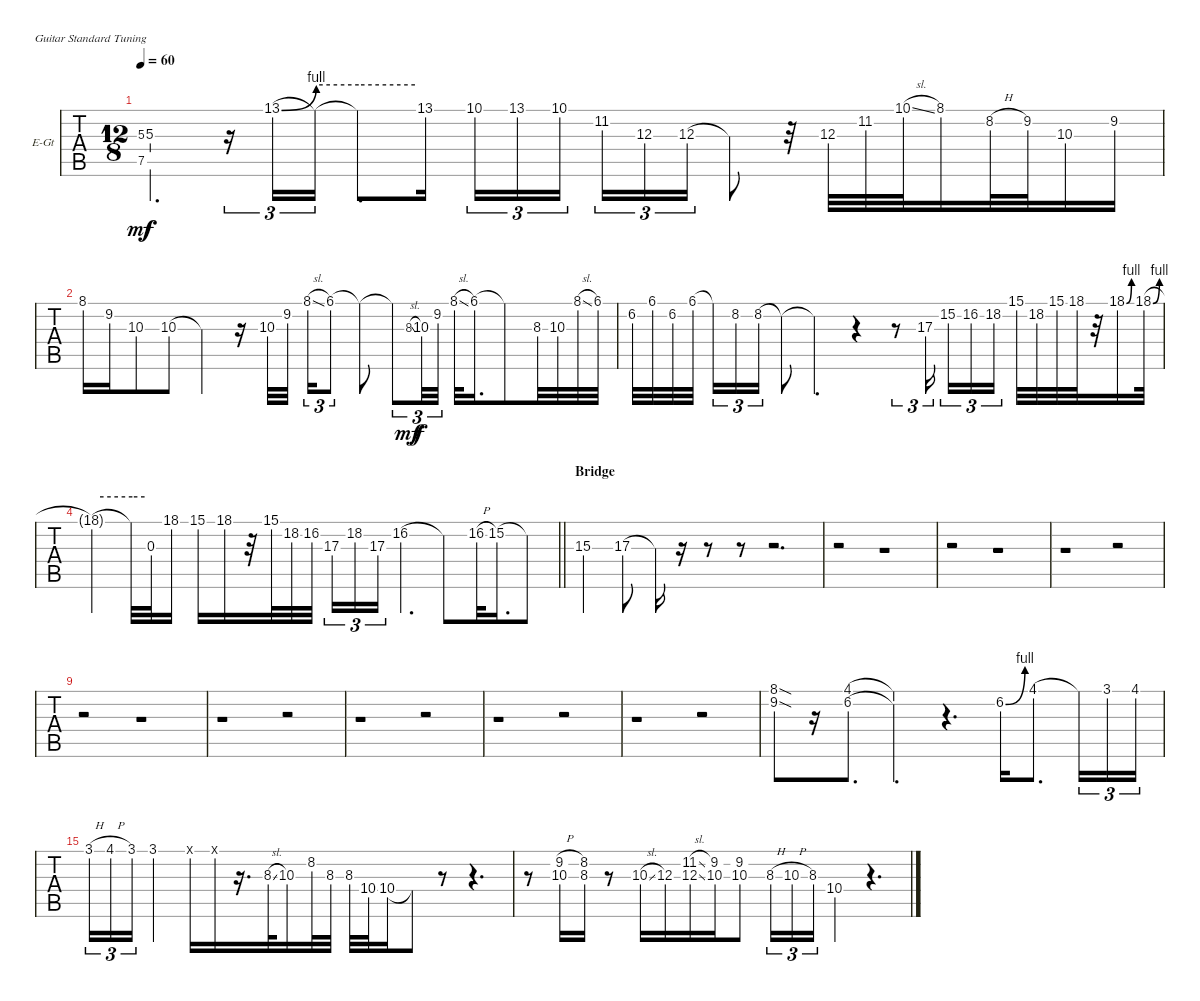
\bracketExtendMode nobrackets
\firstSystemTrackNameOrientation horizontal
\otherSystemsTrackNameOrientation horizontal
\defaultBarNumberDisplay FirstOfSystem
\track ("solo" "E-Gt") {instrument overdrivenguitar}
\staff {tabs}
\tuning (E4 B3 G3 D3 A2 E2)
\ts (12 8)
\tempo 60
\clef g2
\ks cminor
(5.3 7.5).8{gr dy mf} 5.3.4{d dy f} r.16{tu (3 2)} 13.1{be (bend 0 0 60 4)}.16{tu (3 2) ot 8va} 13.1{be (hold 0 4 60 4) t}.16{tu (3 2) ot 8va} 13.1{be (hold 0 4 60 4) t}.8{d ot 8va} 13.1.16{ot 8va} 10.1.16{tu (3 2) ot 8va} 13.1.16{tu (3 2) ot 8va} 10.1.16{tu (3 2) ot 8va} 11.2.16{tu (3 2) ot 8va} 12.3.16{tu (3 2) ot 8va} 12.3.16{tu (3 2) ot 8va} 12.3{t}.8{ot 8va} r.32 12.3.32{ot 8va} 11.2.32{ot 8va} 10.1{sl}.32{ot 8va} 8.1.16{ot 8va} 8.2{h}.32{ot 8va} 9.2.32{ot 8va} 10.3.16{ot 8va} 9.2.16{ot 8va} |
8.1.16{ot 8va} 9.2.16{ot 8va} 10.3.8{ot 8va} 10.3.8{ot 8va} 10.3{t}.4{ot 8va} r.16 10.3.32 9.2.32 8.1{sl}.16{tu (3 2)} 6.1.8{tu (3 2)} 6.1{t}.8 6.1{t}.8{tu (3 2)} 8.3{sl}.8{gr dy mf} 10.3.32{tu (3 2) dy f} 9.2.32{tu (3 2)} 8.1{sl}.32 6.1.16{d} 6.1{t}.8 8.3.32 10.3.32 8.1{sl}.32 6.1.32 |
6.2.32 6.1.32 6.2.32 6.1.32 6.1{t}.16{tu (3 2)} 8.2.16{tu (3 2)} 8.2.16{tu (3 2)} 8.2{t}.8 8.2{t}.4{d} r.4 r.8{tu (3 2)} 17.3.16{tu (3 2) ot 8va} 15.2.16{tu (3 2) ot 8va} 16.2.16{tu (3 2) ot 8va} 18.2.16{tu (3 2) ot 8va} 15.1.32{ot 8va} 18.2.32{ot 8va} 15.1.32{ot 8va} 18.1.32{ot 8va} r.32 18.1{be (bend 0 0 60 4)}.16{ot 8va} 18.1{be (bend 0 0 60 4)}.32{ot 8va} |
\barLineRight lightlight
18.1{be (hold 0 4 60 4) t}.4{ot 8va} 18.1{be (hold 0 4 60 4) t}.32{ot 8va} 0.3.32{ot 8va} 18.1{st}.16{ot 8va} 15.1{st}.16{ot 8va} 18.1{st}.16{ot 8va} r.32 15.1.32{ot 8va} 18.2.32{ot 8va} 16.2.32{ot 8va} 17.3.16{tu (3 2) ot 8va} 18.2.16{tu (3 2) ot 8va} 17.3.16{tu (3 2) ot 8va} 16.2.4{d ot 8va} 16.2{t}.8{ot 8va} 16.2{h}.32{ot 8va} 15.2.16{d ot 8va} 15.2{t}.8{ot 8va} |
\section ("" "Bridge")
15.3.4{ot 8va} 17.3.8{ot 8va} 17.3{t}.16{ot 8va} r.16 r.8 r.8 r.2{d} |
r.2 r.1 |
r.2 r.1 |
r.1 r.2 |
r.2 r.1 |
r.1 r.2 |
r.1 r.2 |
r.1 r.2 |
r.1 r.2 |
(8.1{sod} 9.2{sod}).8 r.16 (4.1 6.2).8{d} (4.1{t} 6.2{t}).4{d} r.4{d} 6.2{be (bend 0 0 60 4)}.16 4.1.8{d} 4.1{t}.16{tu (3 2)} 3.1.16{tu (3 2)} 4.1.16{tu (3 2)} |
3.1{h}.16{tu (3 2)} 4.1{h}.16{tu (3 2)} 3.1.16{tu (3 2)} 3.1.4 3.1{x}.16 3.1{x}.16 r.16{d} 8.3{sl}.32 10.3.16 8.2.32 8.3.32 8.3.32 10.4.32 10.4.16 10.4{t}.8 r.8 r.4{d} |
r.8 (9.2{h} 10.3{h}).16 (8.2 8.3).16 r.8 10.3{sl}.16 12.3.16 (11.2{sl} 12.3{sl}).16 (9.2 10.3).16 (9.2 10.3).8 8.3{h}.16{tu (3 2)} 10.3{h}.16{tu (3 2)} 8.3.16{tu (3 2)} 10.4.4 r.4{d}
